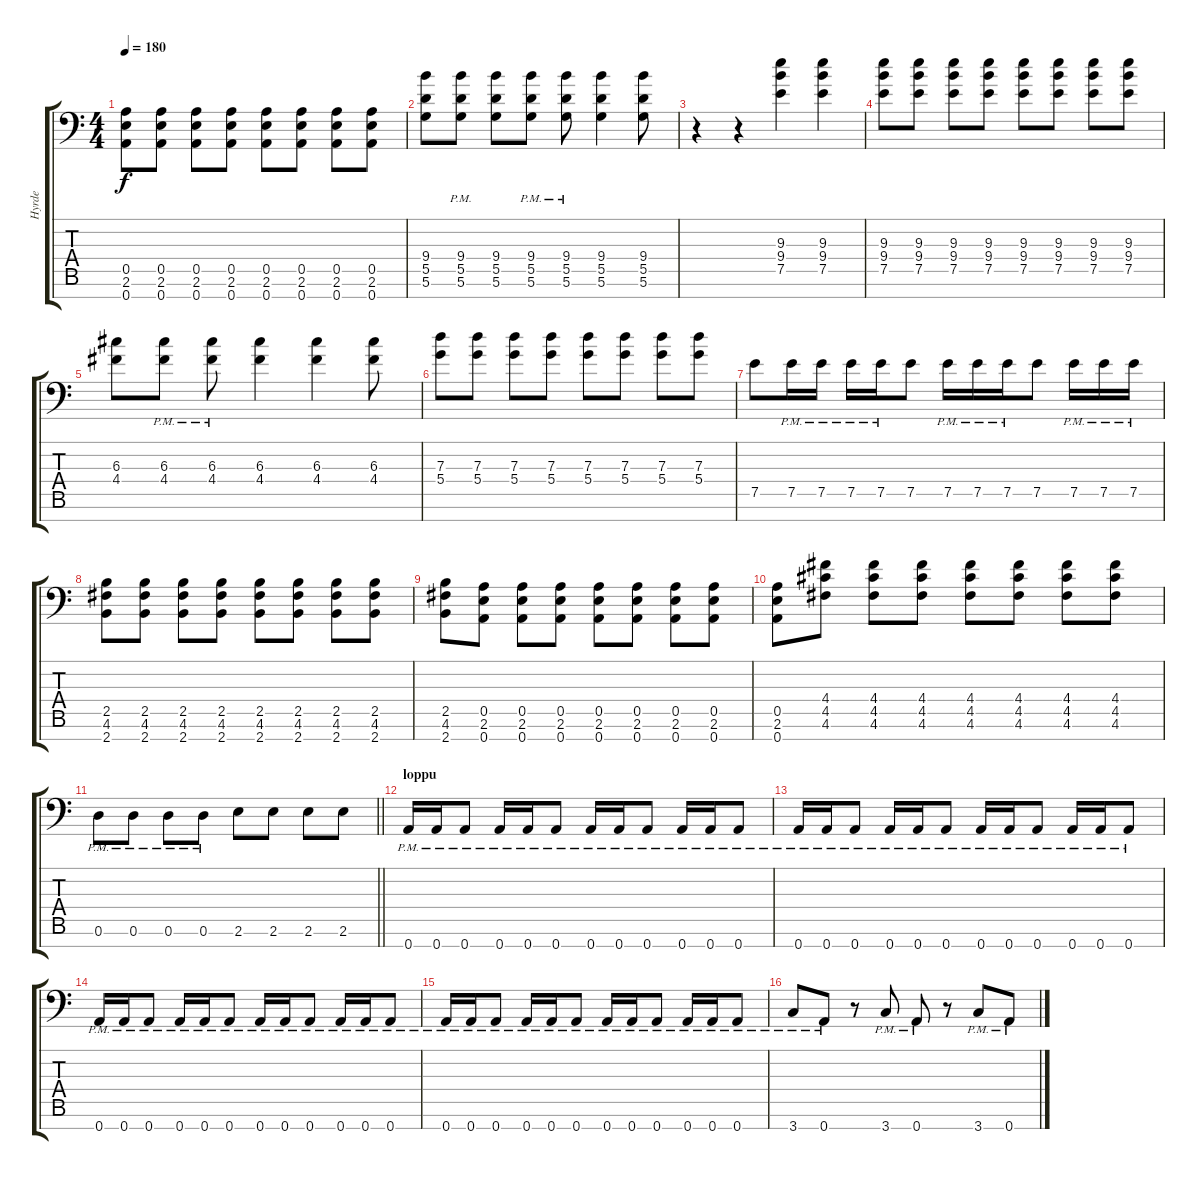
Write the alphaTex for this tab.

\track ("Hyrde" "Hyrde") {instrument distortionguitar}
\staff {score tabs}
\tuning (E4 B3 G3 D3 A2 D2 A1) {hide}
\ts (4 4)
\tempo 180
\clef f4
\ks c
(0.5 2.6 0.7).8{dy f} (0.5 2.6 0.7).8 (0.5 2.6 0.7).8 (0.5 2.6 0.7).8 (0.5 2.6 0.7).8 (0.5 2.6 0.7).8 (0.5 2.6 0.7).8 (0.5 2.6 0.7).8 |
(9.4 5.5 5.6).8 (9.4{pm} 5.5{pm} 5.6{pm}).8 (9.4 5.5 5.6).8 (9.4{pm} 5.5{pm} 5.6{pm}).8 (9.4{pm} 5.5{pm} 5.6{pm}).8 (9.4 5.5 5.6).4 (9.4 5.5 5.6).8 |
r.4 r.4 (9.3 9.4 7.5).4 (9.3 9.4 7.5).4 |
(9.3 9.4 7.5).8 (9.3 9.4 7.5).8 (9.3 9.4 7.5).8 (9.3 9.4 7.5).8 (9.3 9.4 7.5).8 (9.3 9.4 7.5).8 (9.3 9.4 7.5).8 (9.3 9.4 7.5).8 |
(6.3 4.4).8 (6.3{pm} 4.4{pm}).8 (6.3{pm} 4.4{pm}).8 (6.3 4.4).4 (6.3 4.4).4 (6.3 4.4).8 |
(7.3 5.4).8 (7.3 5.4).8 (7.3 5.4).8 (7.3 5.4).8 (7.3 5.4).8 (7.3 5.4).8 (7.3 5.4).8 (7.3 5.4).8 |
7.5.8 7.5{pm}.16 7.5{pm}.16 7.5{pm}.16 7.5{pm}.16 7.5.8 7.5{pm}.16 7.5{pm}.16 7.5{pm}.16 7.5.8 7.5{pm}.16 7.5{pm}.16 7.5{pm}.16 |
(2.5 4.6 2.7).8 (2.5 4.6 2.7).8 (2.5 4.6 2.7).8 (2.5 4.6 2.7).8 (2.5 4.6 2.7).8 (2.5 4.6 2.7).8 (2.5 4.6 2.7).8 (2.5 4.6 2.7).8 |
(2.5 4.6 2.7).8 (0.5 2.6 0.7).8 (0.5 2.6 0.7).8 (0.5 2.6 0.7).8 (0.5 2.6 0.7).8 (0.5 2.6 0.7).8 (0.5 2.6 0.7).8 (0.5 2.6 0.7).8 |
(0.5 2.6 0.7).8 (4.4 4.5 4.6).8 (4.4 4.5 4.6).8 (4.4 4.5 4.6).8 (4.4 4.5 4.6).8 (4.4 4.5 4.6).8 (4.4 4.5 4.6).8 (4.4 4.5 4.6).8 |
\barLineRight lightlight
0.6{pm}.8 0.6{pm}.8 0.6{pm}.8 0.6{pm}.8 2.6.8 2.6.8 2.6.8 2.6.8 |
\section ("" "loppu")
0.7{pm}.16 0.7{pm}.16 0.7{pm}.8 0.7{pm}.16 0.7{pm}.16 0.7{pm}.8 0.7{pm}.16 0.7{pm}.16 0.7{pm}.8 0.7{pm}.16 0.7{pm}.16 0.7{pm}.8 |
0.7{pm}.16 0.7{pm}.16 0.7{pm}.8 0.7{pm}.16 0.7{pm}.16 0.7{pm}.8 0.7{pm}.16 0.7{pm}.16 0.7{pm}.8 0.7{pm}.16 0.7{pm}.16 0.7{pm}.8 |
0.7{pm}.16 0.7{pm}.16 0.7{pm}.8 0.7{pm}.16 0.7{pm}.16 0.7{pm}.8 0.7{pm}.16 0.7{pm}.16 0.7{pm}.8 0.7{pm}.16 0.7{pm}.16 0.7{pm}.8 |
0.7{pm}.16 0.7{pm}.16 0.7{pm}.8 0.7{pm}.16 0.7{pm}.16 0.7{pm}.8 0.7{pm}.16 0.7{pm}.16 0.7{pm}.8 0.7{pm}.16 0.7{pm}.16 0.7{pm}.8 |
3.7{pm}.8 0.7{pm}.8 r.8 3.7{pm}.8 0.7{pm}.8 r.8 3.7{pm}.8 0.7{pm}.8
